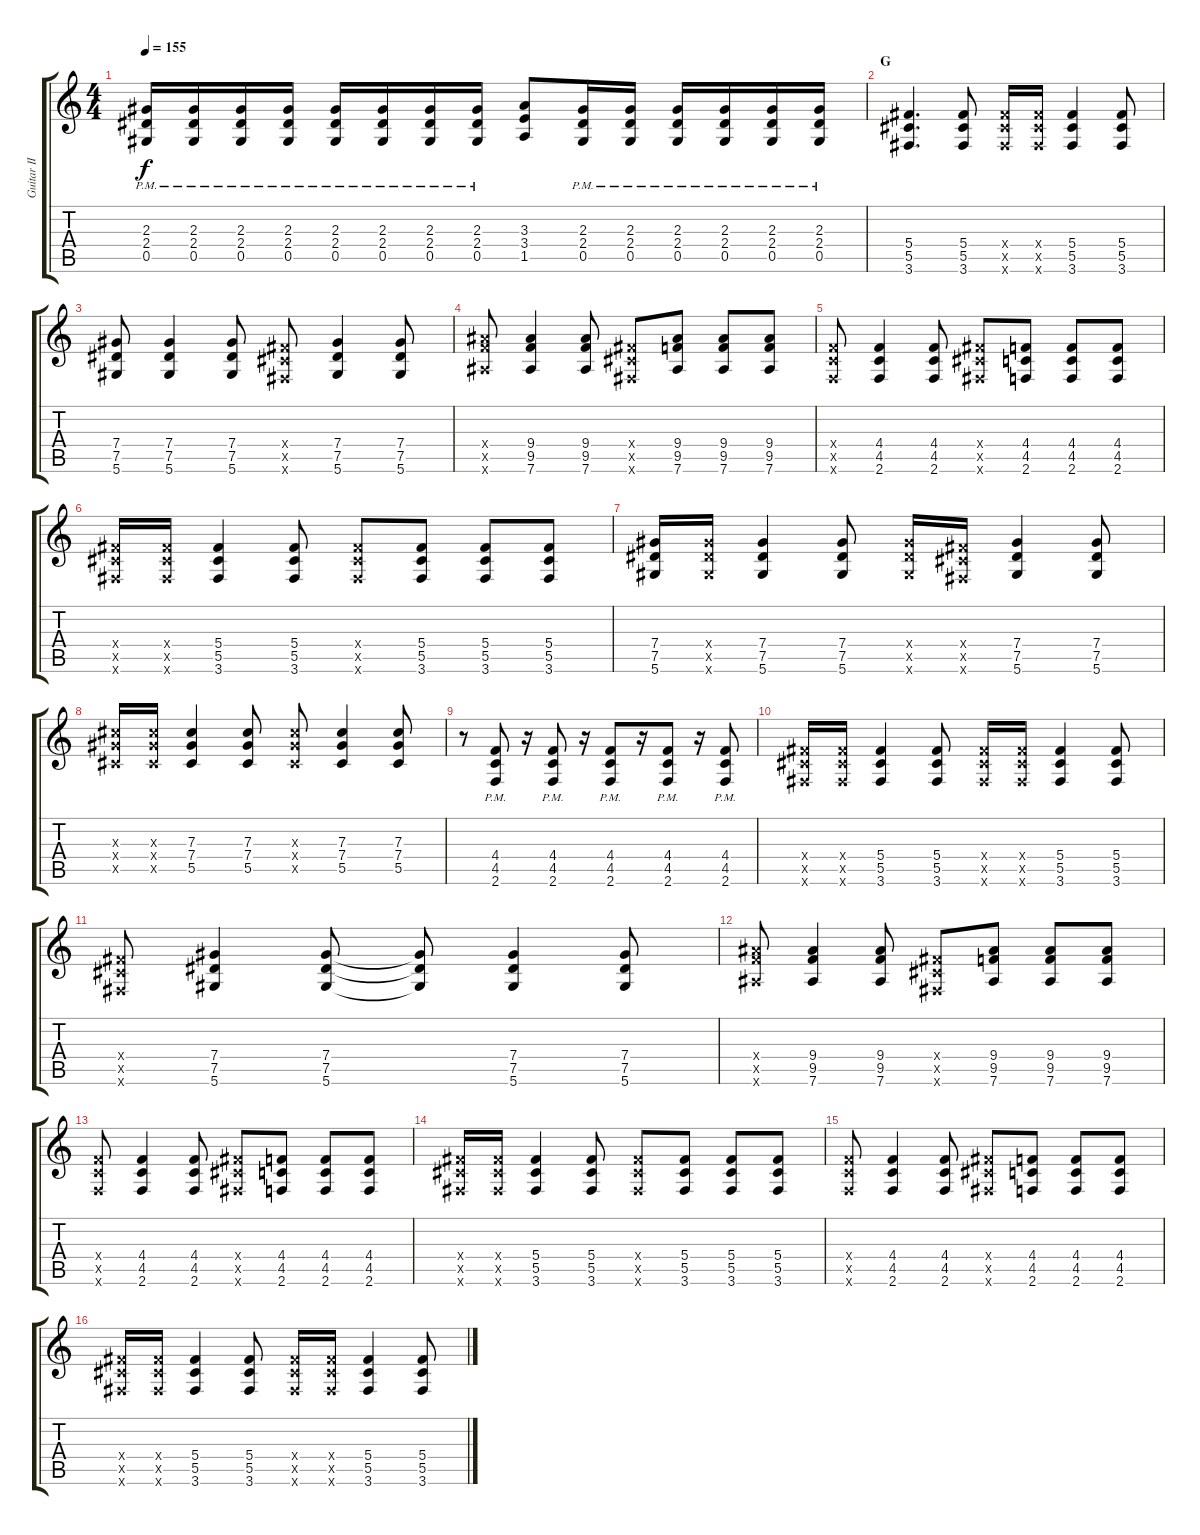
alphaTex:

\track ("Guitar II" "Guitar II") {instrument distortionguitar}
\staff {score tabs}
\tuning (Eb4 Bb3 Gb3 Db3 Ab2 Eb2) {hide}
\ts (4 4)
\tempo 155
\clef g2
\ks c
(2.3{pm} 2.4{pm} 0.5{pm}).16{dy f} (2.3{pm} 2.4{pm} 0.5{pm}).16 (2.3{pm} 2.4{pm} 0.5{pm}).16 (2.3{pm} 2.4{pm} 0.5{pm}).16 (2.3{pm} 2.4{pm} 0.5{pm}).16 (2.3{pm} 2.4{pm} 0.5{pm}).16 (2.3{pm} 2.4{pm} 0.5{pm}).16 (2.3{pm} 2.4{pm} 0.5{pm}).16 (3.3 3.4 1.5).8 (2.3{pm} 2.4{pm} 0.5{pm}).16 (2.3{pm} 2.4{pm} 0.5{pm}).16 (2.3{pm} 2.4{pm} 0.5{pm}).16 (2.3{pm} 2.4{pm} 0.5{pm}).16 (2.3{pm} 2.4{pm} 0.5{pm}).16 (2.3{pm} 2.4{pm} 0.5{pm}).16 |
\section ("" "G")
(5.4 5.5 3.6).4{d} (5.4 5.5 3.6).8 (5.4{x} 5.5{x} 3.6{x}).16 (5.4{x} 5.5{x} 3.6{x}).16 (5.4 5.5 3.6).4 (5.4 5.5 3.6).8 |
(7.4 7.5 5.6).8 (7.4 7.5 5.6).4 (7.4 7.5 5.6).8 (5.4{x} 5.5{x} 3.6{x}).8 (7.4 7.5 5.6).4 (7.4 7.5 5.6).8 |
(9.4{x} 9.5{x} 7.6{x}).8 (9.4 9.5 7.6).4 (9.4 9.5 7.6).8 (5.4{x} 5.5{x} 3.6{x}).8 (9.4 9.5 7.6).8 (9.4 9.5 7.6).8 (9.4 9.5 7.6).8 |
(4.4{x} 4.5{x} 2.6{x}).8 (4.4 4.5 2.6).4 (4.4 4.5 2.6).8 (5.4{x} 5.5{x} 3.6{x}).8 (4.4 4.5 2.6).8 (4.4 4.5 2.6).8 (4.4 4.5 2.6).8 |
(5.4{x} 5.5{x} 3.6{x}).16 (5.4{x} 5.5{x} 3.6{x}).16 (5.4 5.5 3.6).4 (5.4 5.5 3.6).8 (5.4{x} 5.5{x} 3.6{x}).8 (5.4 5.5 3.6).8 (5.4 5.5 3.6).8 (5.4 5.5 3.6).8 |
(7.4 7.5 5.6).16 (7.4{x} 7.5{x} 5.6{x}).16 (7.4 7.5 5.6).4 (7.4 7.5 5.6).8 (7.4{x} 7.5{x} 5.6{x}).16 (5.4{x} 5.5{x} 3.6{x}).16 (7.4 7.5 5.6).4 (7.4 7.5 5.6).8 |
(7.3{x} 7.4{x} 5.5{x}).16 (7.3{x} 7.4{x} 5.5{x}).16 (7.3 7.4 5.5).4 (7.3 7.4 5.5).8 (7.3{x} 7.4{x} 5.5{x}).8 (7.3 7.4 5.5).4 (7.3 7.4 5.5).8 |
r.8 (4.4{pm} 4.5{pm} 2.6{pm}).8 r.16 (4.4{pm} 4.5{pm} 2.6{pm}).8 r.16 (4.4{pm} 4.5{pm} 2.6{pm}).8 r.16 (4.4{pm} 4.5{pm} 2.6{pm}).8 r.16 (4.4{pm} 4.5{pm} 2.6{pm}).8 |
(5.4{x} 5.5{x} 3.6{x}).16 (5.4{x} 5.5{x} 3.6{x}).16 (5.4 5.5 3.6).4 (5.4 5.5 3.6).8 (5.4{x} 5.5{x} 3.6{x}).16 (5.4{x} 5.5{x} 3.6{x}).16 (5.4 5.5 3.6).4 (5.4 5.5 3.6).8 |
(5.4{x} 5.5{x} 3.6{x}).8 (7.4 7.5 5.6).4 (7.4 7.5 5.6).8 (7.4{t} 7.5{t} 5.6{t}).8 (7.4 7.5 5.6).4 (7.4 7.5 5.6).8 |
(9.4{x} 9.5{x} 7.6{x}).8 (9.4 9.5 7.6).4 (9.4 9.5 7.6).8 (5.4{x} 5.5{x} 3.6{x}).8 (9.4 9.5 7.6).8 (9.4 9.5 7.6).8 (9.4 9.5 7.6).8 |
(4.4{x} 4.5{x} 2.6{x}).8 (4.4 4.5 2.6).4 (4.4 4.5 2.6).8 (5.4{x} 5.5{x} 3.6{x}).8 (4.4 4.5 2.6).8 (4.4 4.5 2.6).8 (4.4 4.5 2.6).8 |
(5.4{x} 5.5{x} 3.6{x}).16 (5.4{x} 5.5{x} 3.6{x}).16 (5.4 5.5 3.6).4 (5.4 5.5 3.6).8 (5.4{x} 5.5{x} 3.6{x}).8 (5.4 5.5 3.6).8 (5.4 5.5 3.6).8 (5.4 5.5 3.6).8 |
(4.4{x} 4.5{x} 2.6{x}).8 (4.4 4.5 2.6).4 (4.4 4.5 2.6).8 (5.4{x} 5.5{x} 3.6{x}).8 (4.4 4.5 2.6).8 (4.4 4.5 2.6).8 (4.4 4.5 2.6).8 |
(5.4{x} 5.5{x} 3.6{x}).16 (5.4{x} 5.5{x} 3.6{x}).16 (5.4 5.5 3.6).4 (5.4 5.5 3.6).8 (5.4{x} 5.5{x} 3.6{x}).16 (5.4{x} 5.5{x} 3.6{x}).16 (5.4 5.5 3.6).4 (5.4 5.5 3.6).8
